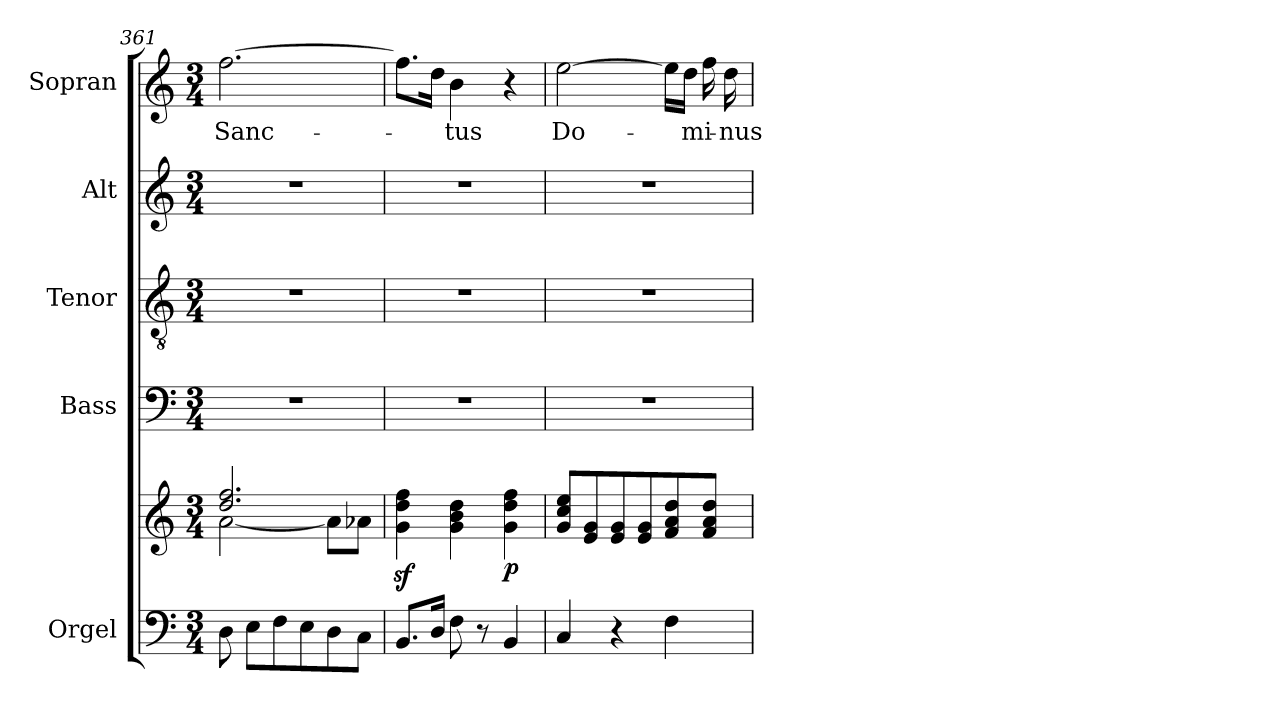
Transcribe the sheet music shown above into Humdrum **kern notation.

**kern	**kern	**dynam	**kern	**kern	**kern	**kern	**text
*part5	*part5	*part5	*part4	*part3	*part2	*part1	*part1
*staff6	*staff5	*staff5/6	*staff4	*staff3	*staff2	*staff1	*staff1
*I"Orgel	*	*	*I"Bass	*I"Tenor	*I"Alt	*I"Sopran	*
*I'Org.	*	*	*I'B.	*I'T.	*I'A.	*I'S.	*
*clefF4	*clefG2	*	*clefF4	*clefGv2	*clefG2	*clefG2	*
*k[]	*k[]	*	*k[]	*k[]	*k[]	*k[]	*
*C:	*C:	*	*C:	*C:	*C:	*C:	*
*M3/4	*M3/4	*	*M3/4	*M3/4	*M3/4	*M3/4	*
=361	=361	=361	=361	=361	=361	=361	=361
*	*^	*	*	*	*	*	*
!	!	!	!	!	!	!	!	!LO:LY:b
8D\	2.dd/ 2.ff/	[<2a\	.	2.r	2.r	2.r	[2.ff\	Sanc-
8E\L	.	.	.	.	.	.	.	.
8F\	.	.	.	.	.	.	.	.
8E\	.	.	.	.	.	.	.	.
8D\	.	8a\L]	.	.	.	.	.	.
8C\J	.	8a-X\J	.	.	.	.	.	.
*	*v	*v	*	*	*	*	*	*
=362	=362	=362	=362	=362	=362	=362	=362
8.BB/L	4g\z< 4dd\z< 4ff\z<	.	2.r	2.r	2.r	8.ff\L]	.
16D/Jk	.	.	.	.	.	16dd\Jk	.
!	!	!	!	!	!	!	!LO:LY:b
8F\	4g\ 4b\ 4dd\	.	.	.	.	4b\	-tus
8r	.	.	.	.	.	.	.
!	!	!LO:DY:b	!	!	!	!	!
4BB/	4g\ 4dd\ 4ff\	p	.	.	.	4r	.
=363	=363	=363	=363	=363	=363	=363	=363
!	!	!	!	!	!	!	!LO:LY:b
4C/	8g/ 8cc/ 8ee/L	.	2.r	2.r	2.r	[2ee\	Do-
.	8e/ 8g/	.	.	.	.	.	.
4r	8e/ 8g/	.	.	.	.	.	.
.	8e/ 8g/	.	.	.	.	.	.
4F\	8f/ 8a/ 8dd/	.	.	.	.	16ee\LL]	.
.	.	.	.	.	.	16dd\JJ	.
!	!	!	!	!	!	!	!LO:LY:b
.	8f/ 8a/ 8dd/J	.	.	.	.	16ff\	-mi-
!	!	!	!	!	!	!	!LO:LY:b
.	.	.	.	.	.	16dd\	-nus
=	=	=	=	=	=	=	=
*-	*-	*-	*-	*-	*-	*-	*-
